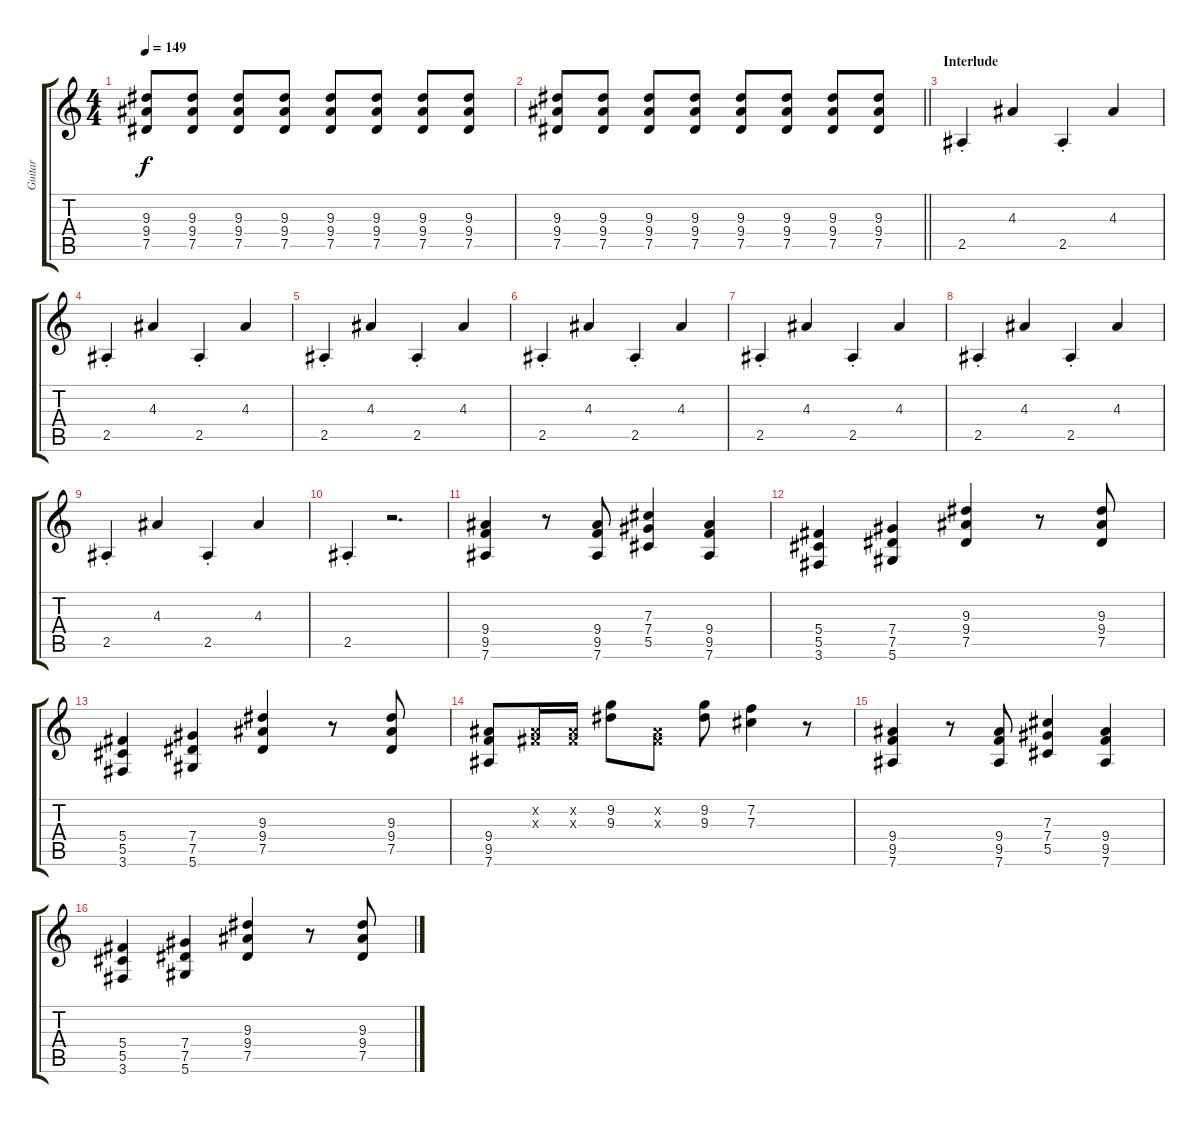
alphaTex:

\track ("Guitar" "Guitar") {instrument distortionguitar}
\staff {score tabs}
\tuning (Eb4 Bb3 Gb3 Db3 Ab2 Eb2) {hide}
\ts (4 4)
\tempo 149
\clef g2
\ks c
(9.3 9.4 7.5).8{dy f} (9.3 9.4 7.5).8 (9.3 9.4 7.5).8 (9.3 9.4 7.5).8 (9.3 9.4 7.5).8 (9.3 9.4 7.5).8 (9.3 9.4 7.5).8 (9.3 9.4 7.5).8 |
\barLineRight lightlight
(9.3 9.4 7.5).8 (9.3 9.4 7.5).8 (9.3 9.4 7.5).8 (9.3 9.4 7.5).8 (9.3 9.4 7.5).8 (9.3 9.4 7.5).8 (9.3 9.4 7.5).8 (9.3 9.4 7.5).8 |
\section ("" "Interlude")
2.5{st}.4 4.3.4 2.5{st}.4 4.3.4 |
2.5{st}.4 4.3.4 2.5{st}.4 4.3.4 |
2.5{st}.4 4.3.4 2.5{st}.4 4.3.4 |
2.5{st}.4 4.3.4 2.5{st}.4 4.3.4 |
2.5{st}.4 4.3.4 2.5{st}.4 4.3.4 |
2.5{st}.4 4.3.4 2.5{st}.4 4.3.4 |
2.5{st}.4 4.3.4 2.5{st}.4 4.3.4 |
2.5{st}.4 r.2{d} |
(9.4 9.5 7.6).4 r.8 (9.4 9.5 7.6).8 (7.3 7.4 5.5).4 (9.4 9.5 7.6).4 |
(5.4 5.5 3.6).4 (7.4 7.5 5.6).4 (9.3 9.4 7.5).4 r.8 (9.3 9.4 7.5).8 |
(5.4 5.5 3.6).4 (7.4 7.5 5.6).4 (9.3 9.4 7.5).4 r.8 (9.3 9.4 7.5).8 |
(9.4 9.5 7.6).8 (0.2{x} 0.3{x}).16 (0.2{x} 0.3{x}).16 (9.2 9.3).8 (0.2{x} 0.3{x}).8 (9.2 9.3).8 (7.2 7.3).4 r.8 |
(9.4 9.5 7.6).4 r.8 (9.4 9.5 7.6).8 (7.3 7.4 5.5).4 (9.4 9.5 7.6).4 |
(5.4 5.5 3.6).4 (7.4 7.5 5.6).4 (9.3 9.4 7.5).4 r.8 (9.3 9.4 7.5).8
